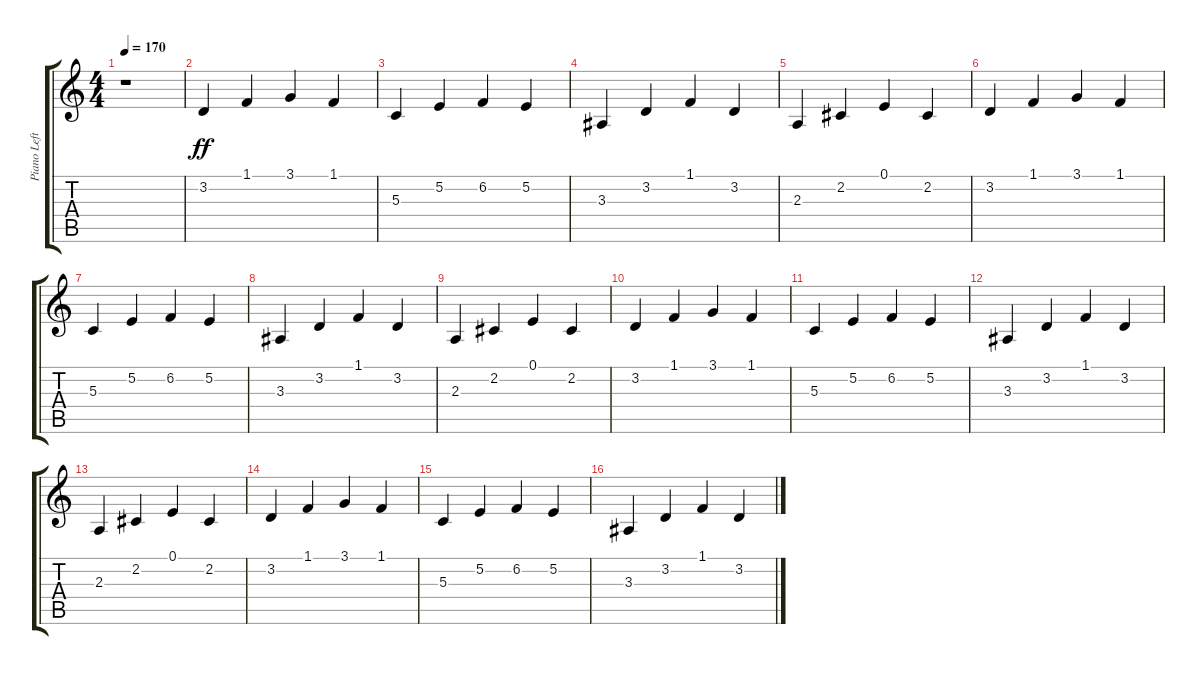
\track ("Piano Left Hand" "Piano Left") {instrument acousticgrandpiano}
\staff {score tabs}
\tuning (E4 B3 G3 D3 A2 E2) {hide}
\ts (4 4)
\tempo 170
\clef g2
\ks c
r.1{dy ff instrument acousticgrandpiano} |
3.2.4 1.1.4 3.1.4 1.1.4 |
5.3.4 5.2.4 6.2.4 5.2.4 |
3.3.4 3.2.4 1.1.4 3.2.4 |
2.3.4 2.2.4 0.1.4 2.2.4 |
3.2.4 1.1.4 3.1.4 1.1.4 |
5.3.4 5.2.4 6.2.4 5.2.4 |
3.3.4 3.2.4 1.1.4 3.2.4 |
2.3.4 2.2.4 0.1.4 2.2.4 |
3.2.4 1.1.4 3.1.4 1.1.4 |
5.3.4 5.2.4 6.2.4 5.2.4 |
3.3.4 3.2.4 1.1.4 3.2.4 |
2.3.4 2.2.4 0.1.4 2.2.4 |
3.2.4 1.1.4 3.1.4 1.1.4 |
5.3.4 5.2.4 6.2.4 5.2.4 |
3.3.4 3.2.4 1.1.4 3.2.4
